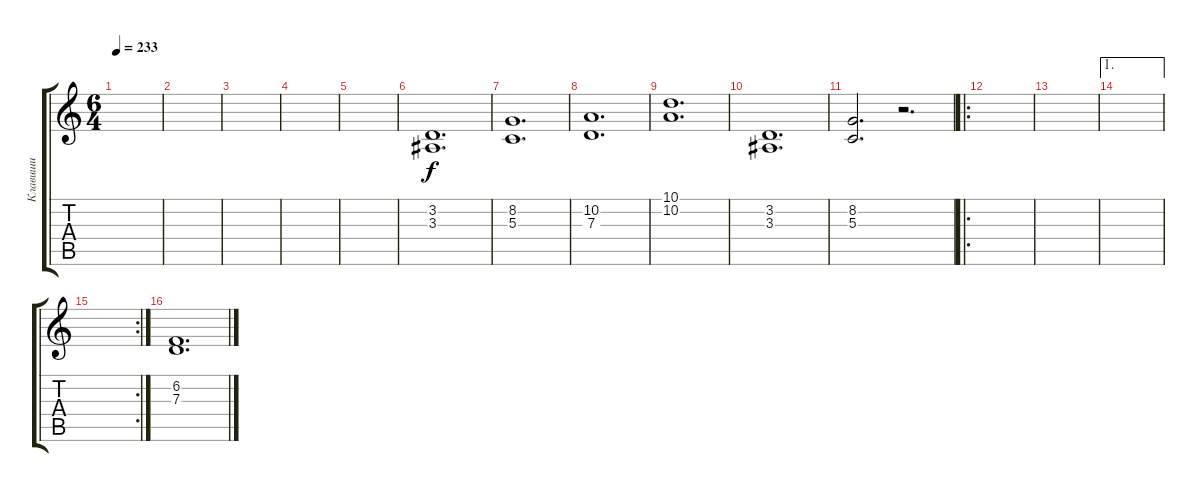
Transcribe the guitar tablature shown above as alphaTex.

\track ("Клавиши" "Клавиши") {instrument synthstrings2}
\staff {score tabs}
\tuning (E4 B3 G3 D3 A2 E2) {hide}
\ts (6 4)
\tempo 233
\clef g2
\ks c
|
|
|
|
|
(3.2 3.3).1{d dy f} |
(8.2 5.3).1{d} |
(10.2 7.3).1{d} |
(10.1 10.2).1{d} |
(3.2 3.3).1{d} |
(8.2 5.3).2{d} r.2{d} |
\ro
|
|
\ae 1
|
\rc 2
|
(6.2 7.3).1{d}
